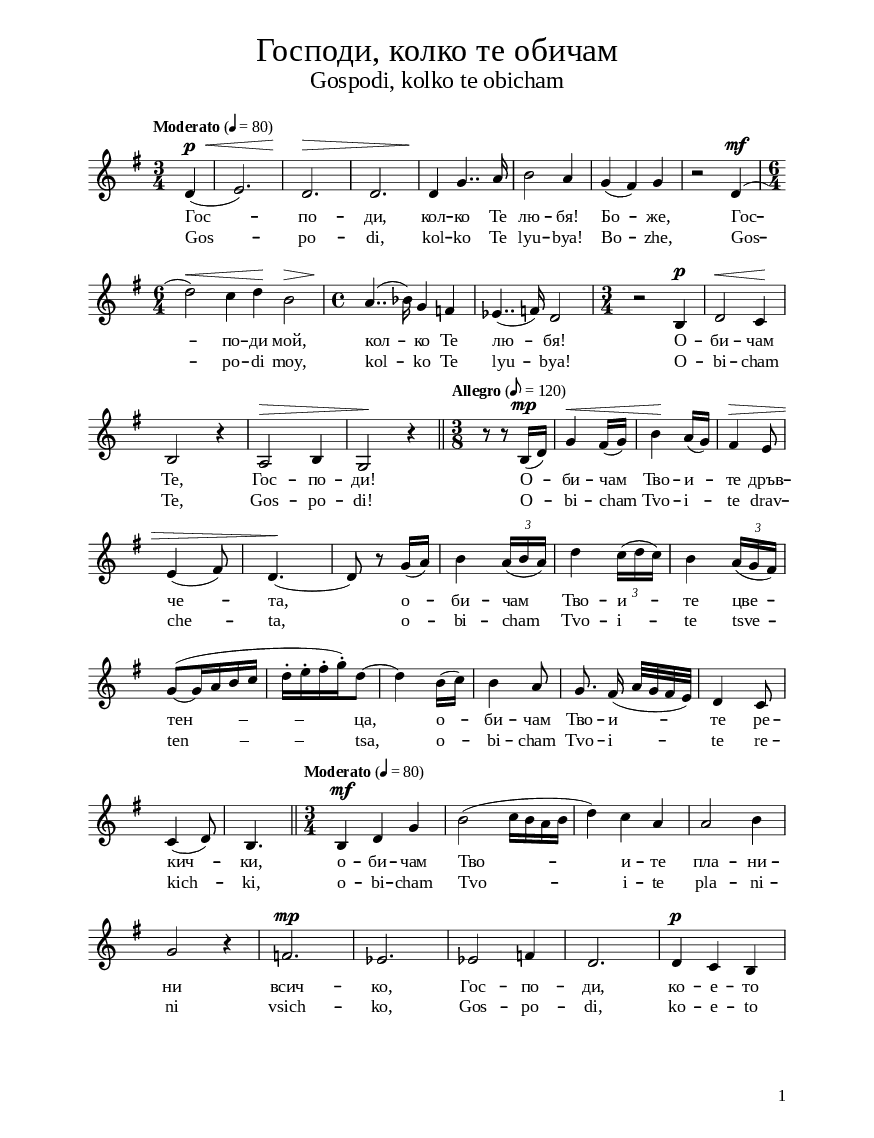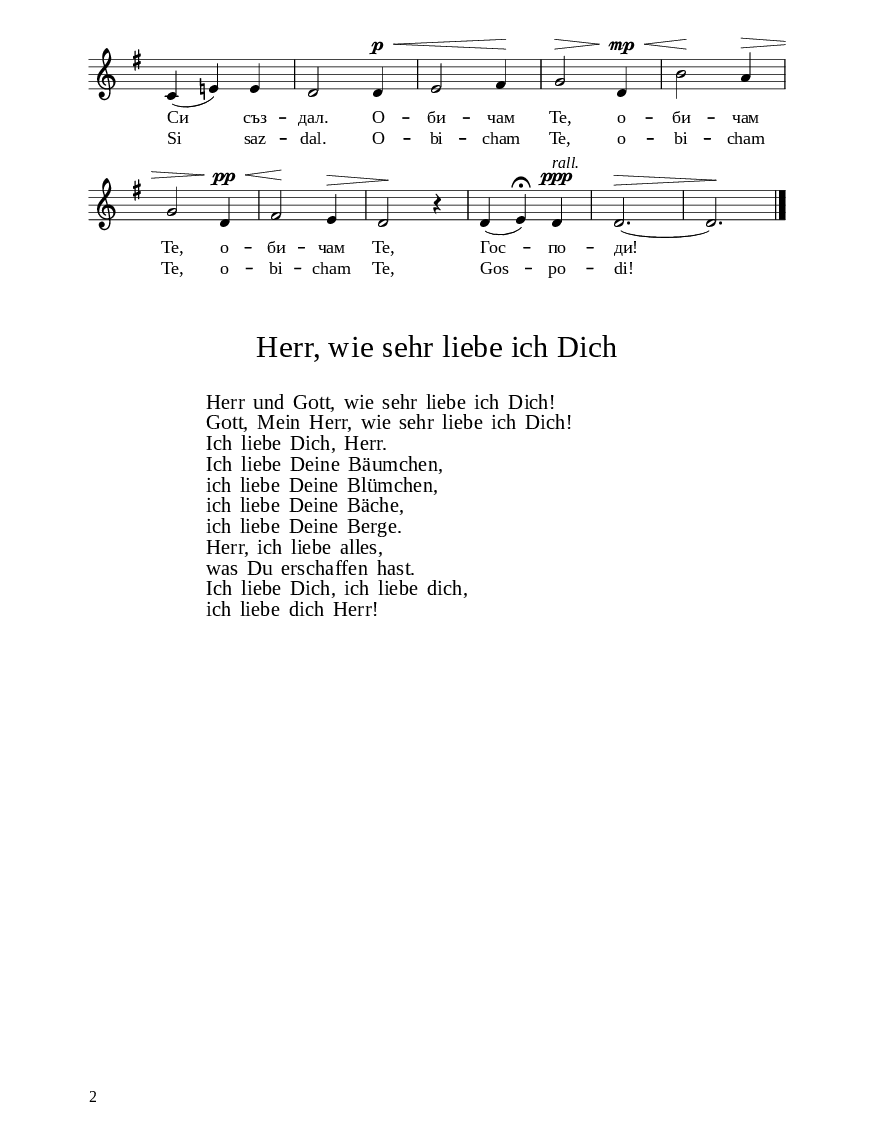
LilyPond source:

\version "2.24.0"

% include paper part and global functions
\include "include/globals.ily"

\bookpart {
  \label #'ref039
  \tocItem \markup " "
  \include "include/bookpart-paper.ily"
  \score {
    \include "include/score-layout.ily"

    \new Voice \absolute {
      \clef treble
      \key g \major
      \time 3/4
      \tempoFunc "Moderato" 4 "80"
      \autoBeamOff

      \partial 4
      d'4^\p^\< ( | % 2
      e'2. ) | % 3
      d'2. ^\! ^\> | % 4
      d'2. | % 5
      d'4 ^\! g'4.. a'16 | % 6
      b'2 a'4 | % 7
      g'4 ( fis'4 ) g'4 | % 8
      r2 d'4 ( ^\mf \break | % 9
      \time 6/4  | % 9
      d''2 ) ^\<  c''4  d''4 ^\!  b'2
      ^\> |
      \time 4/4  |
      a'4.. ( ^\!  bes'16 ) g'4 f'4 | % 11
      es'4.. ( f'16 ) d'2 | % 12
      \time 3/4  | % 12
      r2 b4 ^\p | % 13
      d'2 ^\< c'4 ^\! \break | % 14
      b2 r4 | % 15
      \once \override Hairpin.to-barline = ##f
      a2 ^\> b4 | % 16
      g2 ^\! r4 \bar "||"
      \time 3/8 \tempoFunc "Allegro" 8 "120" | % 17
      r8 r8 b16 ( [ ^\mp d'16 ) ] | % 18
      \once \override Hairpin.to-barline = ##f
      g'4 ^\< fis'16 ( [ g'16 ) ] | % 19
      b'4 ^\! a'16 ( [ g'16 ) ] |
      \once \override Hairpin.to-barline = ##f
      fis'4 ^\> e'8 \break | % 21
      e'4 ( fis'8 ) | % 22
      d'4. ~ ^\! | % 23
      d'8 r8 g'16 ( [ a'16 ) ] | % 24
      b'4 \once \omit TupletBracket
      \times 2/3  {
        a'16 ( [ b'16 a'16 ) ]
      }
      | % 25
      d''4 \once \omit TupletBracket
      \times 2/3  {
        c''16 ( [  d''16  c''16 ) ]
      }
      | % 26
      b'4 \once \omit TupletBracket
      \times 2/3  {
        a'16 ( [ g'16 fis'16 ) ]
      }
      \break | % 27
      g'8 ( ~ [ g'16 a'16 b'16 c''16
      ] | % 28
      d''16 -. [  e''16 -.  fis''16 -.
      g''16 -. ) d''8 ~ ] | % 29
      d''4  b'16 ( [  c''16 ) ] |
      b'4 a'8 | % 31
      g'8.  fis'16 ( a'32 [ g'32
      fis'32 e'32 ) ] | % 32
      d'4 c'8 \break | % 33
      c'4 ( d'8 ) | % 34
      b4. \bar "||"
      \time 3/4  | % 35
      \tempoFunc "Moderato" 4 "80"
      b4 ^\mf 
      d'4 g'4 | % 36
      b'2 (  c''16 [  b'16  a'16
      b'16 ] | % 37
      d''4 )  c''4 a'4 | % 38
      a'2  b'4 \break | % 39

      g'2 r4 |
      f'2. ^\mp | % 41
      es'2. | % 42
      es'2 f'4 | % 43
      d'2. | % 44
      d'4 ^\p c'4 b4 \pageBreak | % 45
      c'4 ( e'!4 ) e'4 | % 46
      d'2 d'4 ^\p ^\< | % 47
      e'2 fis'4 ^\! | % 48
      \override Hairpin.to-barline = ##f
      g'2 ^\> d'4 ^\mp ^\!
      
      ^\<  | % 49
      b'2 ^\! a'4 ^\> \break |
      g'2 d'4 ^\! ^\pp  ^\< | % 51
      fis'2  ^\! e'4 ^\> | % 52
      d'2 ^\! r4 | % 53
      d'4 ( e'4 ) ^\fermata d'4
      ^\markup{
        \italic
        {rall.}
      }
      ^\ppp | % 54
      d'2. ~ ^\> | % 55
      d'2. ^\! \bar "|."
    }

    \addlyrics {
      Гос -- по --
      ди, кол -- ко Те лю -- бя! Бо -- же, Гос -- по
      -- ди мой, кол -- ко Те лю -- бя! О -- би -- чам
      Те, Гос -- по -- ди! О -- би -- чам Тво -- и --
      те дръв -- че -- та, о -- би -- чам Тво -- и --
      те цве -- "тен           –           –            ца," о -- би
      -- чам Тво -- и -- те ре -- кич -- ки, о -- би --
      чам Тво -- и -- те  пла -- ни -- ни всич -- ко,
      Гос -- по -- ди, ко -- е -- то Си съз -- дал. О
      -- би -- чам Те, о -- би -- чам Те, о -- би --
      чам Те, Гос -- по -- ди!}
      \addlyrics {
        Gos -- po --
        di, kol -- ko Te lyu -- bya! Bo -- zhe, Gos -- po
        -- di moy, kol -- ko Te lyu -- bya! O -- bi -- cham
        Te, Gos -- po -- di! O -- bi -- cham Tvo -- i --
        te drav -- che -- ta, o -- bi -- cham Tvo -- i --
        te tsve -- "ten            –           –            tsa," o -- bi
        -- cham Tvo -- i -- te re -- kich -- ki, o -- bi --
        cham Tvo -- i -- te  pla -- ni -- ni vsich -- ko,
        Gos -- po -- di, ko -- e -- to Si saz -- dal. O
        -- bi -- cham Te, o -- bi -- cham Te, o -- bi --
        cham Te, Gos -- po -- di!}

        \header {
          title = \titleFunc "Господи, колко те обичам" "Gospodi, kolko te obicham"
        }

        \midi{}

      } % score

      \markup \empty-one

      % include foreign translation(s) of the song
      \version "2.20.0"

\markup \fill-line { \fontsize #6 "Herr, wie sehr liebe ich Dich" }
\markup \null
\markup \null
\markup \fontsize #+2.5 {
  \hspace #10
  \override #'(baseline-skip . 2)

  \column {
    \line { " " }

\line { " "Herr und Gott, wie sehr liebe ich Dich!}

\line { " "Gott, Mein Herr, wie sehr liebe ich Dich!}

\line { " "Ich liebe Dich, Herr.}

\line { " "Ich liebe Deine Bäumchen, }

\line { " "ich liebe Deine Blümchen,}

\line { " "ich liebe Deine Bäche,}

\line { " "ich liebe Deine Berge.}

\line { " "Herr, ich liebe alles,}

\line { " "was Du erschaffen hast.}

\line { " "Ich liebe Dich, ich liebe dich,}

\line { " "ich liebe dich Herr!}

  }
}

    } % bookpart

    % Più mosso
    %
